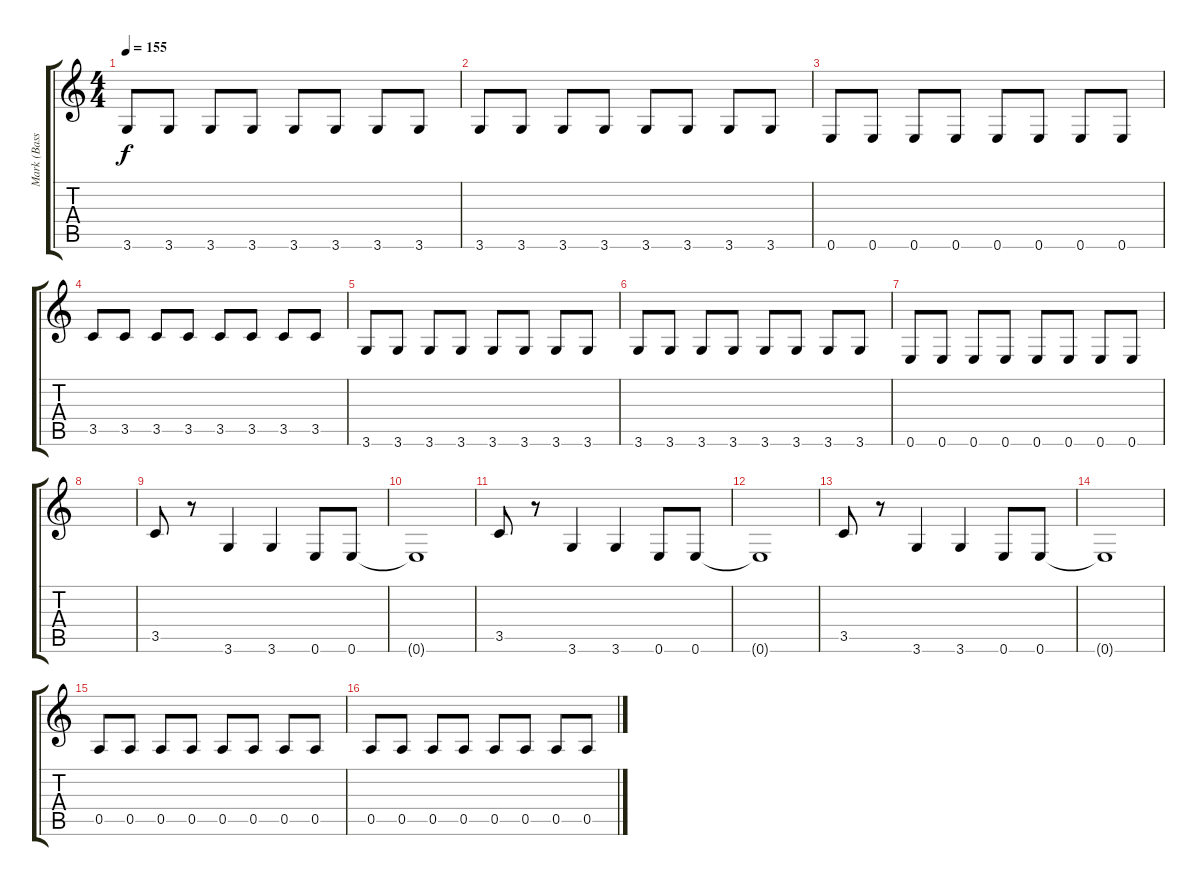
\track ("Mark (Bass)" "Mark (Bass") {instrument electricbassfinger}
\staff {score tabs}
\tuning (E4 B3 G3 D3 A2 E2) {hide}
\ts (4 4)
\tempo 155
\clef g2
\ks c
3.6.8{dy f} 3.6.8 3.6.8 3.6.8 3.6.8 3.6.8 3.6.8 3.6.8 |
3.6.8 3.6.8 3.6.8 3.6.8 3.6.8 3.6.8 3.6.8 3.6.8 |
0.6.8 0.6.8 0.6.8 0.6.8 0.6.8 0.6.8 0.6.8 0.6.8 |
3.5.8 3.5.8 3.5.8 3.5.8 3.5.8 3.5.8 3.5.8 3.5.8 |
3.6.8 3.6.8 3.6.8 3.6.8 3.6.8 3.6.8 3.6.8 3.6.8 |
3.6.8 3.6.8 3.6.8 3.6.8 3.6.8 3.6.8 3.6.8 3.6.8 |
0.6.8 0.6.8 0.6.8 0.6.8 0.6.8 0.6.8 0.6.8 0.6.8 |
|
3.5.8 r.8 3.6.4 3.6.4 0.6.8 0.6.8 |
0.6{t}.1 |
3.5.8 r.8 3.6.4 3.6.4 0.6.8 0.6.8 |
0.6{t}.1 |
3.5.8 r.8 3.6.4 3.6.4 0.6.8 0.6.8 |
0.6{t}.1 |
0.5.8 0.5.8 0.5.8 0.5.8 0.5.8 0.5.8 0.5.8 0.5.8 |
0.5.8 0.5.8 0.5.8 0.5.8 0.5.8 0.5.8 0.5.8 0.5.8
